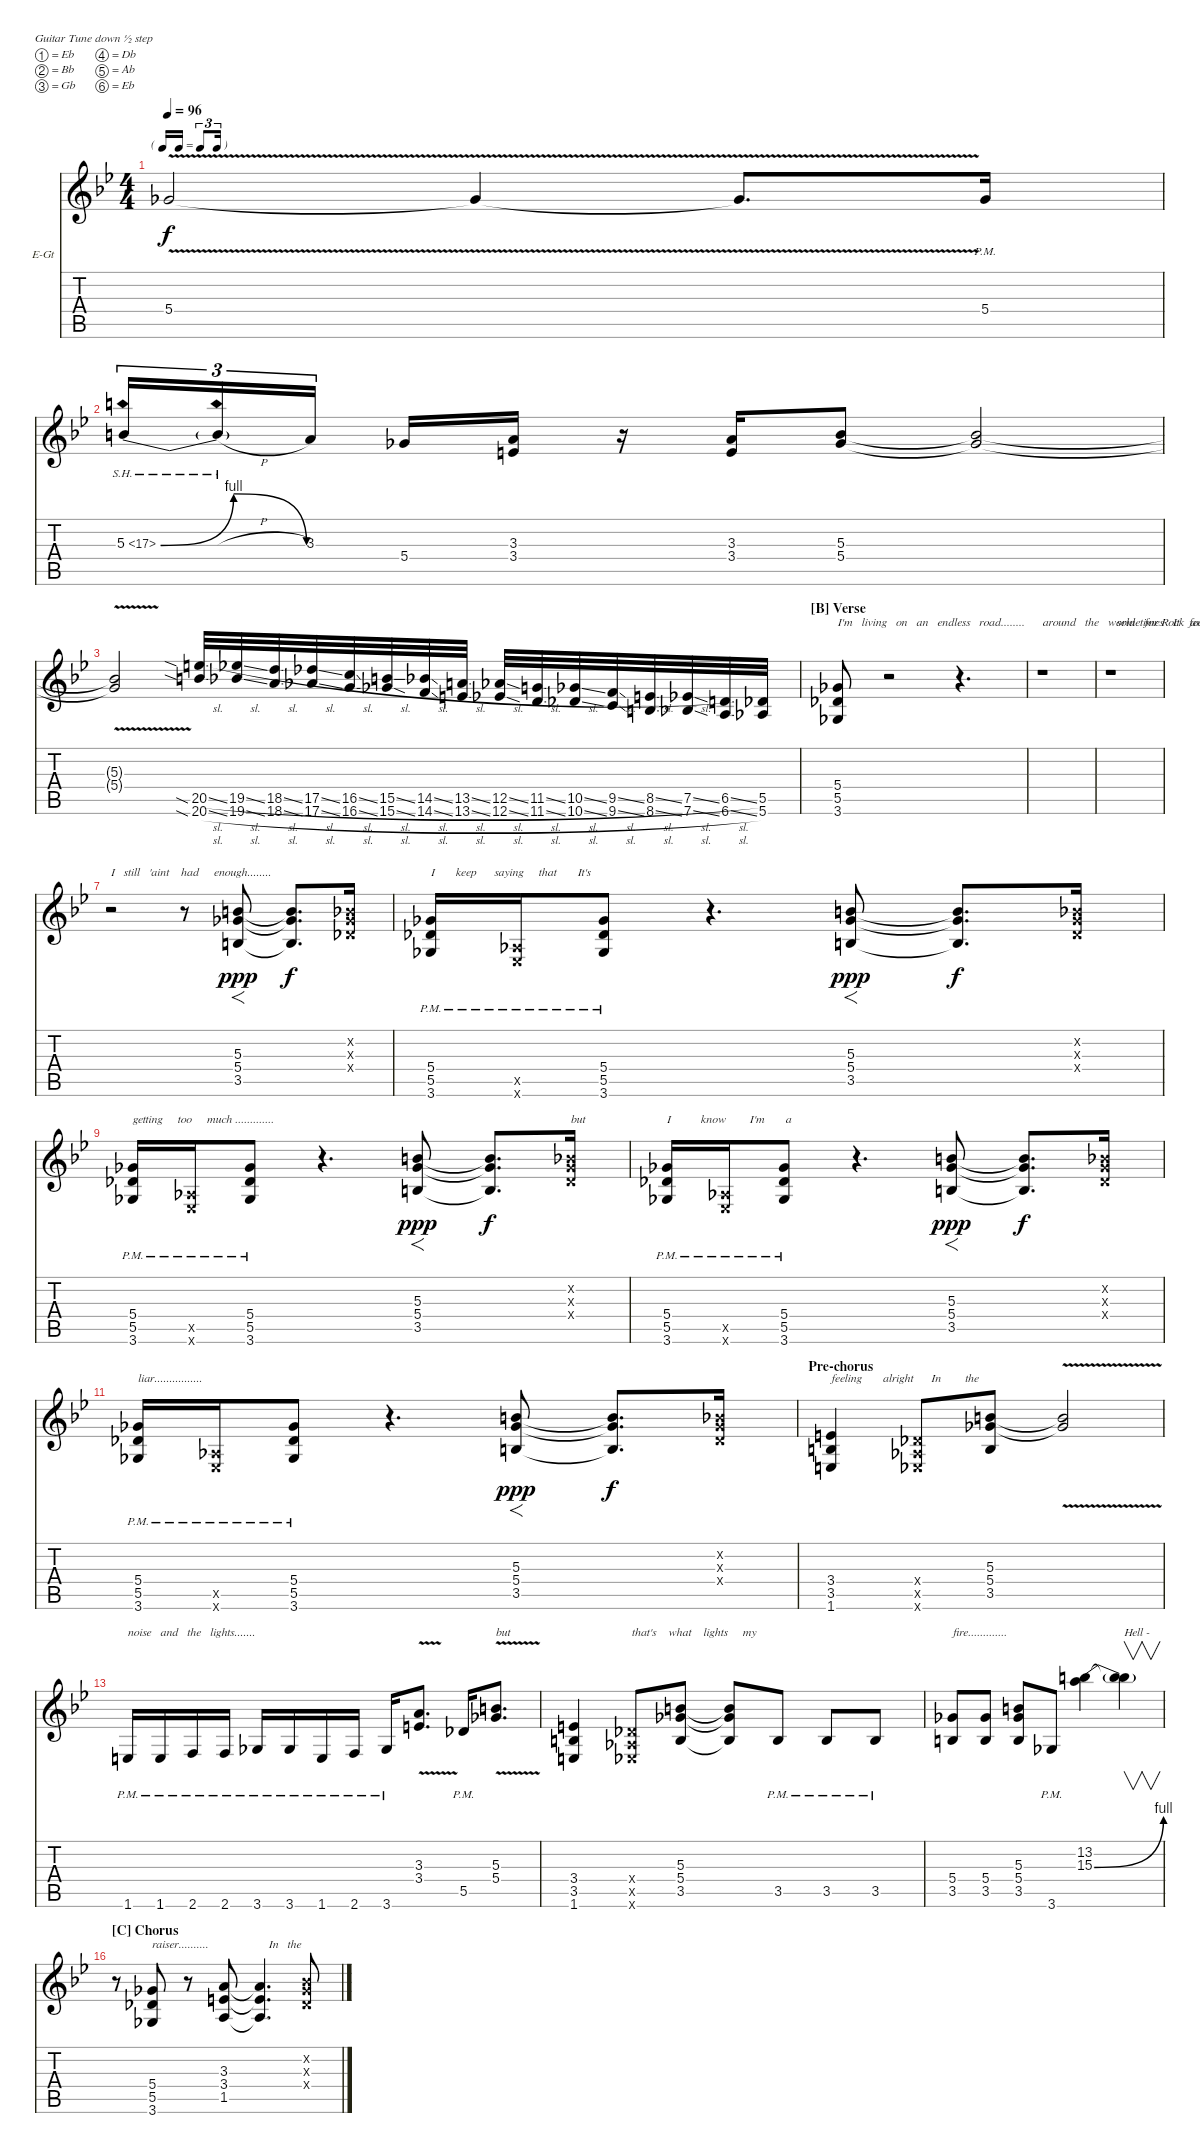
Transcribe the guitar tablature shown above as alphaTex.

\bracketExtendMode nobrackets
\firstSystemTrackNameOrientation horizontal
\otherSystemsTrackNameOrientation horizontal
\defaultBarNumberDisplay FirstOfSystem
\track ("Zakk Wylde" "E-Gt") {instrument distortionguitar}
\staff {score tabs}
\tuning (Eb4 Bb3 Gb3 Db3 Ab2 Eb2)
\ts (4 4)
\tf triplet16th
\tempo 96
\clef g2
\scale
0.473725
\ks bb
5.4{v t}.2{dy f} 5.4{v t}.4 5.4{v t}.8{d} 5.4{pm}.16 |
\scale
0.526685 5.3{be (bendrelease 0 0 10.2 4 20.4 4 30 0) sh 12}.16{tu (3 2)} 5.3{sh 12 h t}.16{tu (3 2)} 3.3.16{tu (3 2)} 5.4.16 (3.4 3.3).16 r.16 (3.3 3.4).16 (5.4 5.3).8 (5.4{t} 5.3{t}).2 |
\scale
0.478562 (5.4{v t} 5.3{v t}).2 (20.6{sia sl} 20.5{sia sl}).32 (19.6{sl} 19.5{sl}).32 (18.6{sl} 18.5{sl}).32 (17.6{sl} 17.5{sl}).32 (16.6{sl} 16.5{sl}).32 (15.6{sl} 15.5{sl}).32 (14.6{sl} 14.5{sl}).32 (13.6{sl} 13.5{sl}).32 (12.6{sl} 12.5{sl}).32 (11.6{sl} 11.5{sl}).32 (10.6{sl} 10.5{sl}).32 (9.6{sl} 9.5{sl}).32 (8.6{sl} 8.5{sl}).32 (7.6{sl} 7.5{sl}).32 (6.6{sl} 6.5{sl}).32 (5.6 5.5).32 |
\section ("B" "Verse")
\scale
0.517889 (3.6 5.5 5.4).8{txt "I'm   living   on   an   endless   road........"} r.2 r.4{d} |
r.1{txt "around   the   world   for Rock  and   Roll......."} |
r.1{txt "  sometimes   It   feels   so   tough.... but"} |
\scale
0.499197 r.2{txt "I   still   'aint    had     enough........"} r.8 (3.5 5.4 5.3).8{f dy ppp} (5.3{t} 5.4{t} 3.5{t}).8{d dy f} (0.4{x} 0.3{x} 0.2{x}).16 |
\scale
0.500066 (3.6{pm} 5.4{pm} 5.5{pm}).16{txt "I       keep      saying     that       It's"} (0.6{pm x} 0.5{pm x}).16 (5.5{pm} 5.4{pm} 3.6{pm}).8 r.4{d} (3.5 5.4 5.3).8{f dy ppp} (5.3{t} 5.4{t} 3.5{t}).8{d dy f} (0.4{x} 0.3{x} 0.2{x}).16 |
\scale
0.492527 (3.6{pm} 5.4{pm} 5.5{pm}).16{txt "getting     too     much ............."} (0.6{pm x} 0.5{pm x}).16 (5.5{pm} 5.4{pm} 3.6{pm}).8 r.4{d} (3.5 5.4 5.3).8{f dy ppp} (5.3{t} 5.4{t} 3.5{t}).8{d dy f} (0.4{x} 0.3{x} 0.2{x}).16{txt "but"} |
\scale
0.507586 (3.6{pm} 5.4{pm} 5.5{pm}).16{txt "I          know        I'm       a         "} (0.6{pm x} 0.5{pm x}).16 (5.5{pm} 5.4{pm} 3.6{pm}).8 r.4{d} (3.5 5.4 5.3).8{f dy ppp} (5.3{t} 5.4{t} 3.5{t}).8{d dy f} (0.4{x} 0.3{x} 0.2{x}).16 |
\scale
0.484819 (3.6{pm} 5.4{pm} 5.5{pm}).16{txt "liar................"} (0.6{pm x} 0.5{pm x}).16 (5.5{pm} 5.4{pm} 3.6{pm}).8 r.4{d} (3.5 5.4 5.3).8{f dy ppp} (5.3{t} 5.4{t} 3.5{t}).8{d dy f} (0.4{x} 0.3{x} 0.2{x}).16 |
\section ("" "Pre-chorus")
\scale
0.515557 (1.6 3.5 3.4).4{txt "feeling       alright      In        the "} (0.6{x} 0.5{x} 0.4{x}).8 (3.5 5.4 5.3).8 (5.3{t} 5.4{v t}).2 |
\scale
0.478853 1.6{pm}.16{txt "noise   and   the   lights......."} 1.6{pm}.16 2.6{pm}.16 2.6{pm}.16 3.6{pm}.16 3.6{pm}.16 1.6{pm}.16 2.6{pm}.16 3.6{pm}.16 (3.4{v} 3.3{v}).8{d} 5.5{pm}.16 (5.4{v} 5.3{v}).8{d txt "but"} |
\scale
0.520064 (1.6 3.5 3.4).4 (0.6{x} 0.5{x} 0.4{x}).8{txt "that's    what    lights     my"} (3.5 5.4 5.3).8 (3.5{t} 5.4{t} 5.3{t}).8 3.5{pm}.8 3.5{pm}.8 3.5{pm}.8 |
(3.5 5.4).8{txt "fire............."} (5.4 3.5).8 (3.5 5.4 5.3).8 3.6{pm}.8 (13.2 15.3{be (bend 0 0 15 4)}).4 (15.3{t} 13.2{t}).4{v txt "Hell -"} |
\section ("C" "Chorus")
r.8 (3.6 5.5 5.4).8{txt "raiser.........."} r.8 (1.5 3.4 3.3).8 (3.3{t} 3.4{t} 1.5{t}).4{d txt "   In   the "} (0.4{x} 0.3{x} 0.2{x}).8
